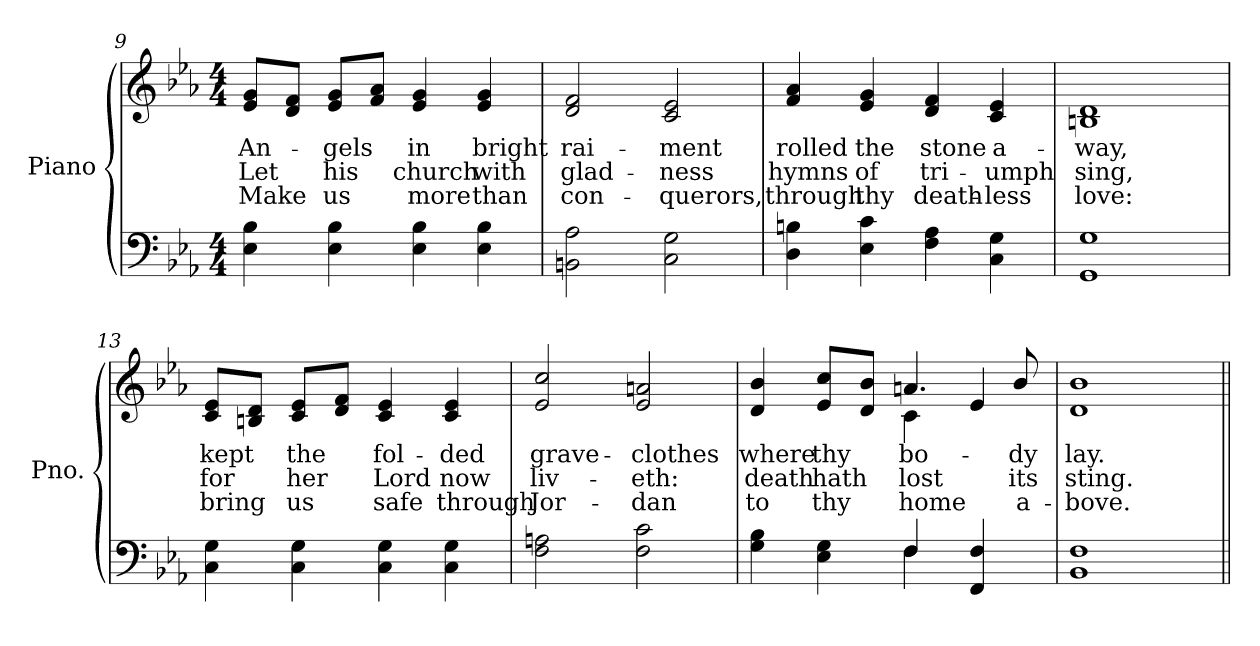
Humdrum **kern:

**kern	**kern	**text	**text	**text
*part2	*part1	*part1	*part1	*part1
*staff2	*staff1	*staff1	*staff1	*staff1
*I"Piano	*I"Piano	*	*	*
*I'Pno.	*I'Pno.	*	*	*
*clefF4	*clefG2	*	*	*
*k[b-e-a-]	*k[b-e-a-]	*	*	*
*E-:	*E-:	*	*	*
*M4/4	*M4/4	*	*	*
=9	=9	=9	=9	=9
!	!	!LO:LY:b:color=#000000	!LO:LY:b:color=#000000	!LO:LY:b:color=#000000
4E-i\ 4B-i	8e-i/ 8gi/L	An-	Let	Make
.	8di/ 8fi/J	.	.	.
!	!	!LO:LY:b:color=#000000	!LO:LY:b:color=#000000	!LO:LY:b:color=#000000
4E-i\ 4B-i	8e-i/ 8gi/L	-gels	his	us
.	8fi/ 8a-i/J	.	.	.
!	!	!LO:LY:b:color=#000000	!LO:LY:b:color=#000000	!LO:LY:b:color=#000000
4E-i\ 4B-i	4e-i/ 4gi	in	church	more
!	!	!LO:LY:b:color=#000000	!LO:LY:b:color=#000000	!LO:LY:b:color=#000000
4E-i\ 4B-i	4e-i/ 4gi	bright	with	than
=10	=10	=10	=10	=10
!	!	!LO:LY:b:color=#000000	!LO:LY:b:color=#000000	!LO:LY:b:color=#000000
2BBni\ 2A-i	2di/ 2fi	rai-	glad-	con-
!	!	!LO:LY:b:color=#000000	!LO:LY:b:color=#000000	!LO:LY:b:color=#000000
2Ci\ 2Gi	2ci/ 2e-i	-ment	-ness	-querors,
!!LO:LB:g=z
=11	=11	=11	=11	=11
!	!	!LO:LY:b:color=#000000	!LO:LY:b:color=#000000	!LO:LY:b:color=#000000
4Di\ 4Bni	4fi/ 4a-i	rolled	hymns	through
!	!	!LO:LY:b:color=#000000	!LO:LY:b:color=#000000	!LO:LY:b:color=#000000
4E-i\ 4ci	4e-i/ 4gi	the	of	thy
!	!	!LO:LY:b:color=#000000	!LO:LY:b:color=#000000	!LO:LY:b:color=#000000
4Fi\ 4A-i	4di/ 4fi	stone	tri-	death-
!	!	!LO:LY:b:color=#000000	!LO:LY:b:color=#000000	!LO:LY:b:color=#000000
4Ci\ 4Gi	4ci/ 4e-i	a-	-umph	-less
=12	=12	=12	=12	=12
!	!	!LO:LY:b:color=#000000	!LO:LY:b:color=#000000	!LO:LY:b:color=#000000
1GGi 1Gi	1Bni 1di	-way,	sing,	love:
=13	=13	=13	=13	=13
!	!	!LO:LY:b:color=#000000	!LO:LY:b:color=#000000	!LO:LY:b:color=#000000
4Ci\ 4Gi	8ci/ 8e-i/L	kept	for	bring
.	8Bni/ 8di/J	.	.	.
!	!	!LO:LY:b:color=#000000	!LO:LY:b:color=#000000	!LO:LY:b:color=#000000
4Ci\ 4Gi	8ci/ 8e-i/L	the	her	us
.	8di/ 8fi/J	.	.	.
!	!	!LO:LY:b:color=#000000	!LO:LY:b:color=#000000	!LO:LY:b:color=#000000
4Ci\ 4Gi	4ci/ 4e-i	fol-	Lord	safe
!	!	!LO:LY:b:color=#000000	!LO:LY:b:color=#000000	!LO:LY:b:color=#000000
4Ci\ 4Gi	4ci/ 4e-i	-ded	now	through
=14	=14	=14	=14	=14
!	!	!LO:LY:b:color=#000000	!LO:LY:b:color=#000000	!LO:LY:b:color=#000000
2Fi\ 2Ani	2e-i/ 2cci	grave-	liv-	Jor-
!	!	!LO:LY:b:color=#000000	!LO:LY:b:color=#000000	!LO:LY:b:color=#000000
2Fi\ 2ci	2e-i/ 2ani	-clothes	-eth:	-dan
!!LO:LB:g=z
=15	=15	=15	=15	=15
*^	*	*	*	*
!	!	!	!LO:LY:b:color=#000000	!LO:LY:b:color=#000000	!LO:LY:b:color=#000000
*	*	*^	*	*	*
4Gi\ 4B-i	2ryy	4di/ 4b-i	2ryy	where	death	to
!	!	!	!	!LO:LY:b:color=#000000	!LO:LY:b:color=#000000	!LO:LY:b:color=#000000
4E-i\ 4Gi	.	8e-i/ 8cci/L	.	thy	hath	thy
.	.	8di/ 8b-i/J	.	.	.	.
!	!	!	!	!LO:LY:b:color=#000000	!LO:LY:b:color=#000000	!LO:LY:b:color=#000000
4Fi/	4Fi\	4.ani/	4ci\	bo-	lost	home
4FFi/ 4Fi	4ryy	.	4e-i/	.	.	.
!	!	!	!	!LO:LY:b:color=#000000	!LO:LY:b:color=#000000	!LO:LY:b:color=#000000
.	.	8b-i/	.	-dy	its	a-
*v	*v	*	*	*	*	*
*	*v	*v	*	*	*
=16	=16	=16	=16	=16
!	!	!LO:LY:b:color=#000000	!LO:LY:b:color=#000000	!LO:LY:b:color=#000000
1BB-i 1Fi	1di 1b-i	lay.	sting.	-bove.
=||	=||	=||	=||	=||
*-	*-	*-	*-	*-
